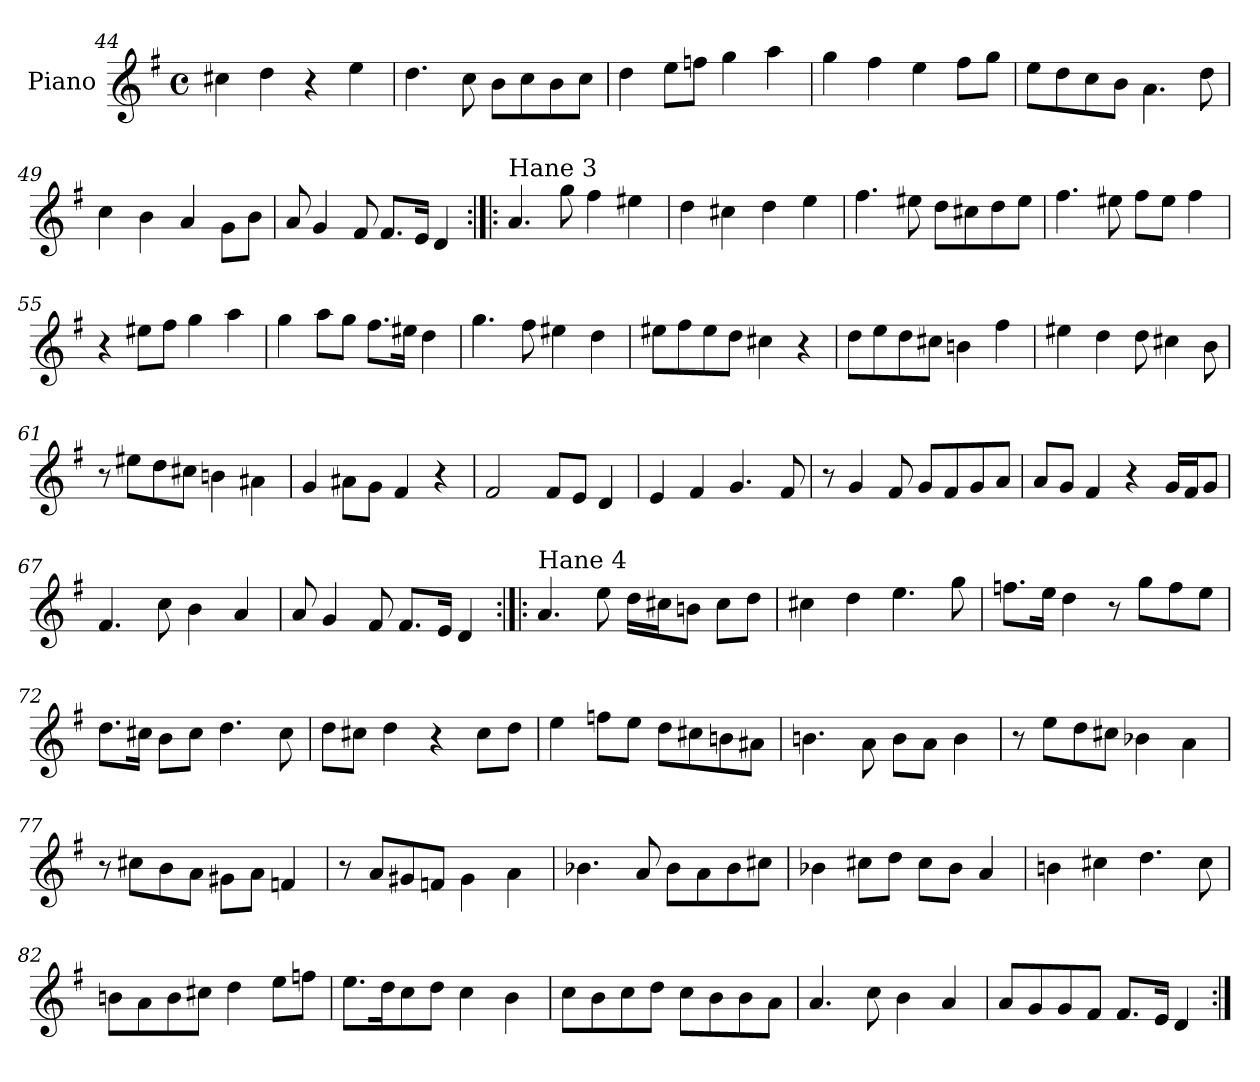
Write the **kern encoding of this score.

**kern
*part1
*staff1
*I"Piano
*I'Pno.
*clefG2
*k[f#]
*M4/4
*met(c)
=44
4cc#X\
4dd\
4r
4ee\
!!LO:LB:g=z
=45
4.dd\
8cc\
8b\L
8cc\
8b\
8cc\J
=46
4dd\
8ee\L
8ffn\J
4gg\
4aa\
=47
4gg\
4ff#\
4ee\
8ff#\L
8gg\J
=48
8ee\L
8dd\
8cc\
8b\J
4.a\
8dd\
!!LO:LB:g=z
=49
4cc\
4b\
4a/
8g\L
8b\J
=50
8a/
4g/
8f#/
8.f#/L
16e/Jk
4d/
=51:|!|:
!LO:TX:a:t=Hane 3
4.a/
8gg\
4ff#\
4ee#X\
=52
4dd\
4cc#X\
4dd\
4ee\
=53
4.ff#\
8ee#X\
8dd\L
8cc#X\
8dd\
8ee#\J
!!LO:LB:g=z
=54
4.ff#\
8ee#X\
8ff#\L
8ee#\J
4ff#\
=55
4r
8ee#X\L
8ff#\J
4gg\
4aa\
=56
4gg\
8aa\L
8gg\J
8.ff#\L
16ee#X\Jk
4dd\
=57
4.gg\
8ff#\
4ee#X\
4dd\
!!LO:LB:g=z
=58
8ee#X\L
8ff#\
8ee#\
8dd\J
4cc#X\
4r
=59
8dd\L
8ee\
8dd\
8cc#X\J
4bn\
4ff#\
=60
4ee#X\
4dd\
8dd\
4cc#X\
8b\
=61
8r
8ee#X\L
8dd\
8cc#X\J
4bn\
4a#X\
!!LO:LB:g=z
=62
4g/
8a#X\L
8g\J
4f#/
4r
=63
2f#/
8f#/L
8e/J
4d/
=64
4e/
4f#/
4.g/
8f#/
=65
8r
4g/
8f#/
8g/L
8f#/
8g/
8a/J
=66
8a/L
8g/J
4f#/
4r
16g/LL
16f#/J
8g/J
!!LO:LB:g=z
=67
4.f#/
8cc\
4b\
4a/
=68
8a/
4g/
8f#/
8.f#/L
16e/Jk
4d/
=69:|!|:
!LO:TX:a:t=Hane 4
4.a/
8ee\
16dd\LL
16cc#X\J
8bn\J
8cc#\L
8dd\J
=70
4cc#X\
4dd\
4.ee\
8gg\
!!LO:LB:g=z
=71
8.ffn\L
16ee\Jk
4dd\
8r
8gg\L
8ff\
8ee\J
=72
8.dd\L
16cc#X\Jk
8b\L
8cc#\J
4.dd\
8cc#\
=73
8dd\L
8cc#X\J
4dd\
4r
8cc#\L
8dd\J
=74
4ee\
8ffn\L
8ee\J
8dd\L
8cc#X\
8bn\
8a#X\J
!!LO:LB:g=z
=75
4.bn\
8a\
8b\L
8a\J
4b\
=76
8r
8ee\L
8dd\
8cc#X\J
4b-X\
4a\
=77
8r
8cc#X\L
8b\
8a\J
8g#X\L
8a\J
4fn/
=78
8r
8a/L
8g#X/
8fn/J
4g#\
4a\
!!LO:LB:g=z
=79
4.b-X\
8a/
8b-\L
8a\
8b-\
8cc#X\J
=80
4b-X\
8cc#X\L
8dd\J
8cc#\L
8b-\J
4a/
=81
4bn\
4cc#X\
4.dd\
8cc#\
=82
8bn\L
8a\
8b\
8cc#X\J
4dd\
8ee\L
8ffn\J
!!LO:LB:g=z
=83
8.ee\L
16dd\K
8cc\
8dd\J
4cc\
4b\
=84
8cc\L
8b\
8cc\
8dd\J
8cc\L
8b\
8b\
8a\J
=85
4.a/
8cc\
4b\
4a/
=86
8a/L
8g/
8g/
8f#/J
8.f#/L
16e/Jk
4d/
=:|!
*-
